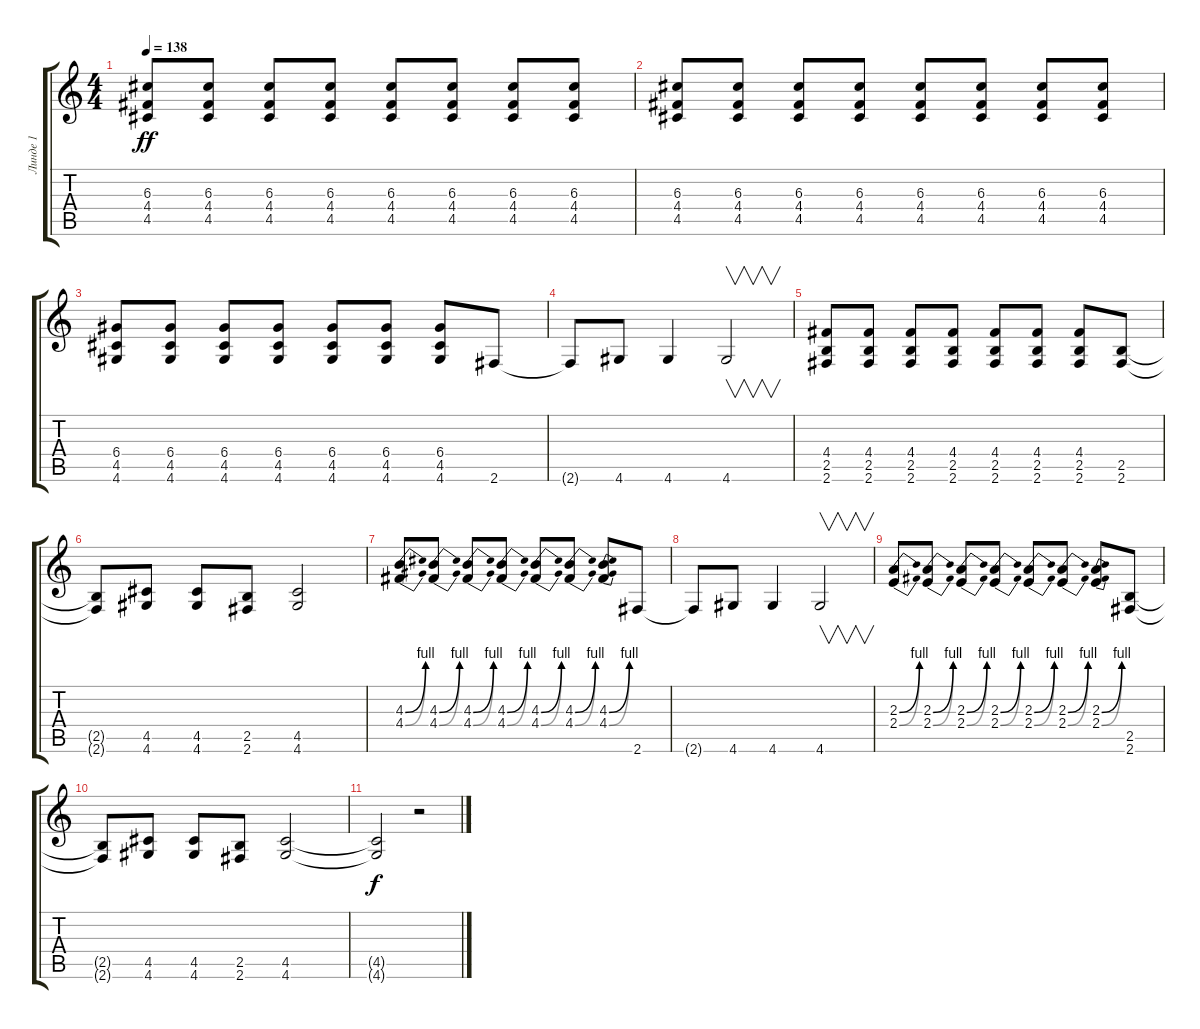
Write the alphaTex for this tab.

\track ("Линде 1" "Линде 1") {instrument distortionguitar}
\staff {score tabs}
\tuning (E4 B3 G3 D3 A2 E2) {hide}
\ts (4 4)
\tempo 138
\clef g2
\ks c
(6.3 4.4 4.5).8{dy ff} (6.3 4.4 4.5).8 (6.3 4.4 4.5).8 (6.3 4.4 4.5).8 (6.3 4.4 4.5).8 (6.3 4.4 4.5).8 (6.3 4.4 4.5).8 (6.3 4.4 4.5).8 |
(6.3 4.4 4.5).8 (6.3 4.4 4.5).8 (6.3 4.4 4.5).8 (6.3 4.4 4.5).8 (6.3 4.4 4.5).8 (6.3 4.4 4.5).8 (6.3 4.4 4.5).8 (6.3 4.4 4.5).8 |
(6.4 4.5 4.6).8 (6.4 4.5 4.6).8 (6.4 4.5 4.6).8 (6.4 4.5 4.6).8 (6.4 4.5 4.6).8 (6.4 4.5 4.6).8 (6.4 4.5 4.6).8 2.6.8 |
2.6{t}.8 4.6.8 4.6.4 4.6.2{v} |
(4.4 2.5 2.6).8 (4.4 2.5 2.6).8 (4.4 2.5 2.6).8 (4.4 2.5 2.6).8 (4.4 2.5 2.6).8 (4.4 2.5 2.6).8 (4.4 2.5 2.6).8 (2.5 2.6).8 |
(2.5{t} 2.6{t}).8 (4.5 4.6).8 (4.5 4.6).8 (2.5 2.6).8 (4.5 4.6).2 |
(4.3{be (bend 0 0 60 4)} 4.4{be (bend 0 0 60 4)}).8 (4.3{be (bend 0 0 60 4)} 4.4{be (bend 0 0 60 4)}).8 (4.3{be (bend 0 0 60 4)} 4.4{be (bend 0 0 60 4)}).8 (4.3{be (bend 0 0 60 4)} 4.4{be (bend 0 0 60 4)}).8 (4.3{be (bend 0 0 60 4)} 4.4{be (bend 0 0 60 4)}).8 (4.3{be (bend 0 0 60 4)} 4.4{be (bend 0 0 60 4)}).8 (4.3{be (bend 0 0 60 4)} 4.4{be (bend 0 0 60 4)}).8 2.6.8 |
2.6{t}.8 4.6.8 4.6.4 4.6.2{v} |
(2.3{be (bend 0 0 60 4)} 2.4{be (bend 0 0 60 4)}).8 (2.3{be (bend 0 0 60 4)} 2.4{be (bend 0 0 60 4)}).8 (2.3{be (bend 0 0 60 4)} 2.4{be (bend 0 0 60 4)}).8 (2.3{be (bend 0 0 60 4)} 2.4{be (bend 0 0 60 4)}).8 (2.3{be (bend 0 0 60 4)} 2.4{be (bend 0 0 60 4)}).8 (2.3{be (bend 0 0 60 4)} 2.4{be (bend 0 0 60 4)}).8 (2.3{be (bend 0 0 60 4)} 2.4{be (bend 0 0 60 4)}).8 (2.5 2.6).8 |
(2.5{t} 2.6{t}).8 (4.5 4.6).8 (4.5 4.6).8 (2.5 2.6).8 (4.5 4.6).2 |
(4.5{t} 4.6{t}).2{dy f} r.2
